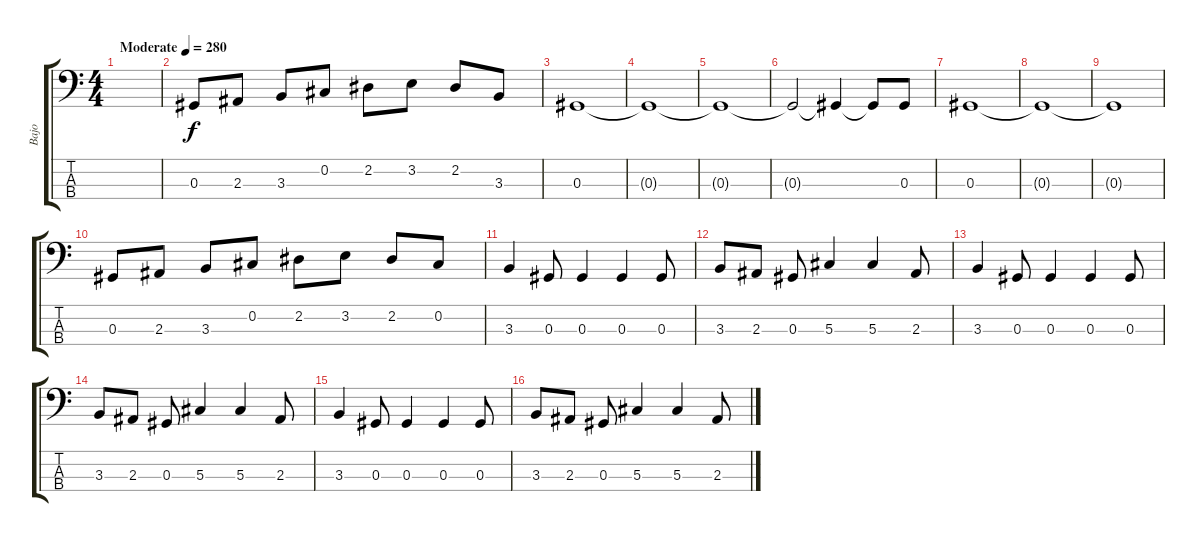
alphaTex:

\track ("Bajo" "Bajo") {instrument electricbassfinger}
\staff {score tabs}
\tuning (Gb2 Db2 Ab1 Eb1) {hide}
\ts (4 4)
\tempo (280 "Moderate")
\clef f4
\ks c
|
0.3.8 2.3.8 3.3.8 0.2.8 2.2.8 3.2.8 2.2.8 3.3.8 |
0.3.1 |
0.3{t}.1 |
0.3{t}.1 |
0.3{t}.2 0.3{t}.4 0.3{t}.8 0.3.8 |
0.3.1 |
0.3{t}.1 |
0.3{t}.1 |
0.3.8 2.3.8 3.3.8 0.2.8 2.2.8 3.2.8 2.2.8 0.2.8 |
3.3.4 0.3.8 0.3.4 0.3.4 0.3.8 |
3.3.8 2.3.8 0.3.8 5.3.4 5.3.4 2.3.8 |
3.3.4 0.3.8 0.3.4 0.3.4 0.3.8 |
3.3.8 2.3.8 0.3.8 5.3.4 5.3.4 2.3.8 |
3.3.4 0.3.8 0.3.4 0.3.4 0.3.8 |
3.3.8 2.3.8 0.3.8 5.3.4 5.3.4 2.3.8
